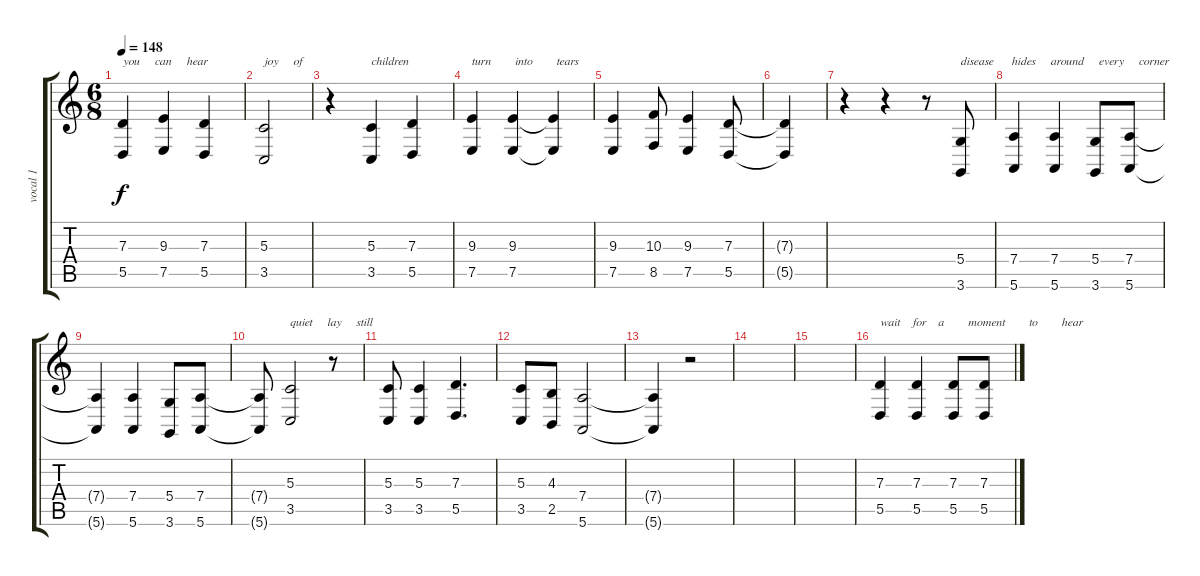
\track ("vocal 1 " "vocal 1 ") {instrument lead6voice}
\staff {score tabs}
\tuning (E4 B3 G3 D3 A2 E2) {hide}
\ts (6 8)
\tempo 148
\clef g2
\ks c
(7.3{t} 5.5{t}).4{txt "you     can     hear" dy f} (9.3 7.5).4 (7.3 5.5).4 |
(5.3 3.5).2{txt "joy     of"} |
r.4 (5.3 3.5).4{txt "children"} (7.3 5.5).4 |
(9.3 7.5).4{txt "turn        into        tears"} (9.3 7.5).4 (9.3{t} 7.5{t}).4 |
(9.3 7.5).4 (10.3 8.5).8 (9.3 7.5).4 (7.3 5.5).8 |
(7.3{t} 5.5{t}).4 |
r.4 r.4 r.8 (5.4 3.6).8{txt "disease      hides     around     every     corner"} |
(7.4 5.6).4 (7.4 5.6).4 (5.4 3.6).8 (7.4 5.6).8 |
(7.4{t} 5.6{t}).4 (7.4 5.6).4 (5.4 3.6).8 (7.4 5.6).8 |
(7.4{t} 5.6{t}).8 (5.3 3.5).2{txt "quiet     lay     still"} r.8 |
(5.3 3.5).8 (5.3 3.5).4 (7.3 5.5).4{d} |
(5.3 3.5).8 (4.3 2.5).8 (7.4 5.6).2 |
(7.4{t} 5.6{t}).4 r.2 |
|
|
(7.3 5.5).4{txt "wait    for    a        moment        to        hear"} (7.3 5.5).4 (7.3 5.5).8 (7.3 5.5).8
